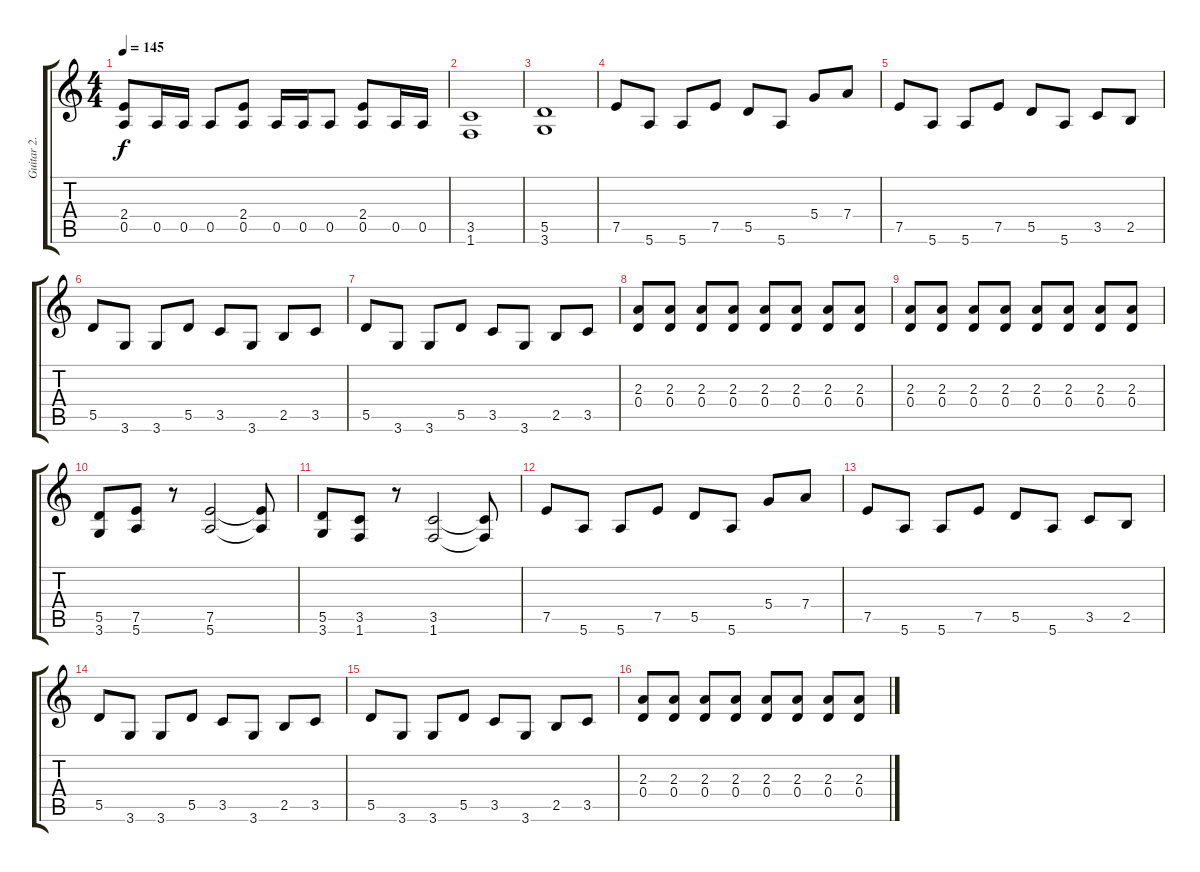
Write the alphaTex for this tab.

\track ("Guitar 2." "Guitar 2.") {instrument overdrivenguitar}
\staff {score tabs}
\tuning (E4 B3 G3 D3 A2 E2) {hide}
\ts (4 4)
\tempo 145
\clef g2
\ks c
(2.4 0.5).8{dy f} 0.5.16 0.5.16 0.5.8 (2.4 0.5).8 0.5.16 0.5.16 0.5.8 (2.4 0.5).8 0.5.16 0.5.16 |
(3.5 1.6).1 |
(5.5 3.6).1 |
7.5.8 5.6.8 5.6.8 7.5.8 5.5.8 5.6.8 5.4.8 7.4.8 |
7.5.8 5.6.8 5.6.8 7.5.8 5.5.8 5.6.8 3.5.8 2.5.8 |
5.5.8 3.6.8 3.6.8 5.5.8 3.5.8 3.6.8 2.5.8 3.5.8 |
5.5.8 3.6.8 3.6.8 5.5.8 3.5.8 3.6.8 2.5.8 3.5.8 |
(2.3 0.4).8 (2.3 0.4).8 (2.3 0.4).8 (2.3 0.4).8 (2.3 0.4).8 (2.3 0.4).8 (2.3 0.4).8 (2.3 0.4).8 |
(2.3 0.4).8 (2.3 0.4).8 (2.3 0.4).8 (2.3 0.4).8 (2.3 0.4).8 (2.3 0.4).8 (2.3 0.4).8 (2.3 0.4).8 |
(5.5 3.6).8 (7.5 5.6).8 r.8 (7.5 5.6).2 (7.5{t} 5.6{t}).8 |
(5.5 3.6).8 (3.5 1.6).8 r.8 (3.5 1.6).2 (3.5{t} 1.6{t}).8 |
7.5.8 5.6.8 5.6.8 7.5.8 5.5.8 5.6.8 5.4.8 7.4.8 |
7.5.8 5.6.8 5.6.8 7.5.8 5.5.8 5.6.8 3.5.8 2.5.8 |
5.5.8 3.6.8 3.6.8 5.5.8 3.5.8 3.6.8 2.5.8 3.5.8 |
5.5.8 3.6.8 3.6.8 5.5.8 3.5.8 3.6.8 2.5.8 3.5.8 |
(2.3 0.4).8 (2.3 0.4).8 (2.3 0.4).8 (2.3 0.4).8 (2.3 0.4).8 (2.3 0.4).8 (2.3 0.4).8 (2.3 0.4).8
